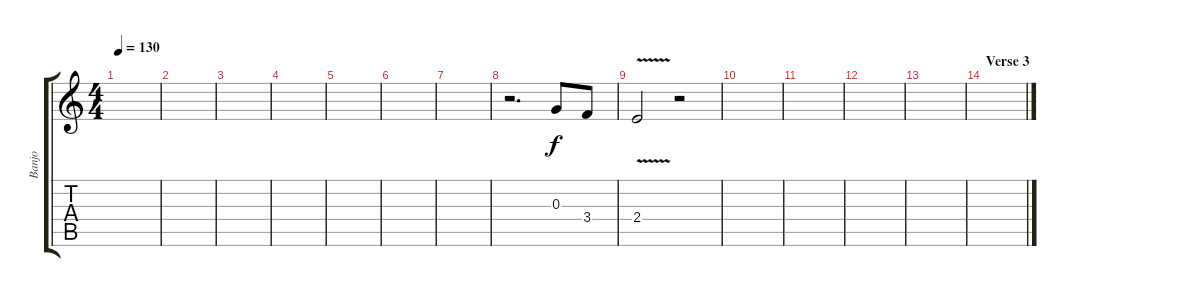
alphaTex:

\track ("Banjo" "Banjo") {instrument banjo}
\staff {score tabs}
\tuning (E4 B3 G3 D3 A2 E2) {hide}
\displaytranspose 12
\ts (4 4)
\tempo 130
\clef g2
\ks c
|
|
|
|
|
|
|
r.2{d} 0.3.8 3.4.8 |
2.4{v}.2 r.2 |
|
|
|
|
\section ("" "Verse 3")
